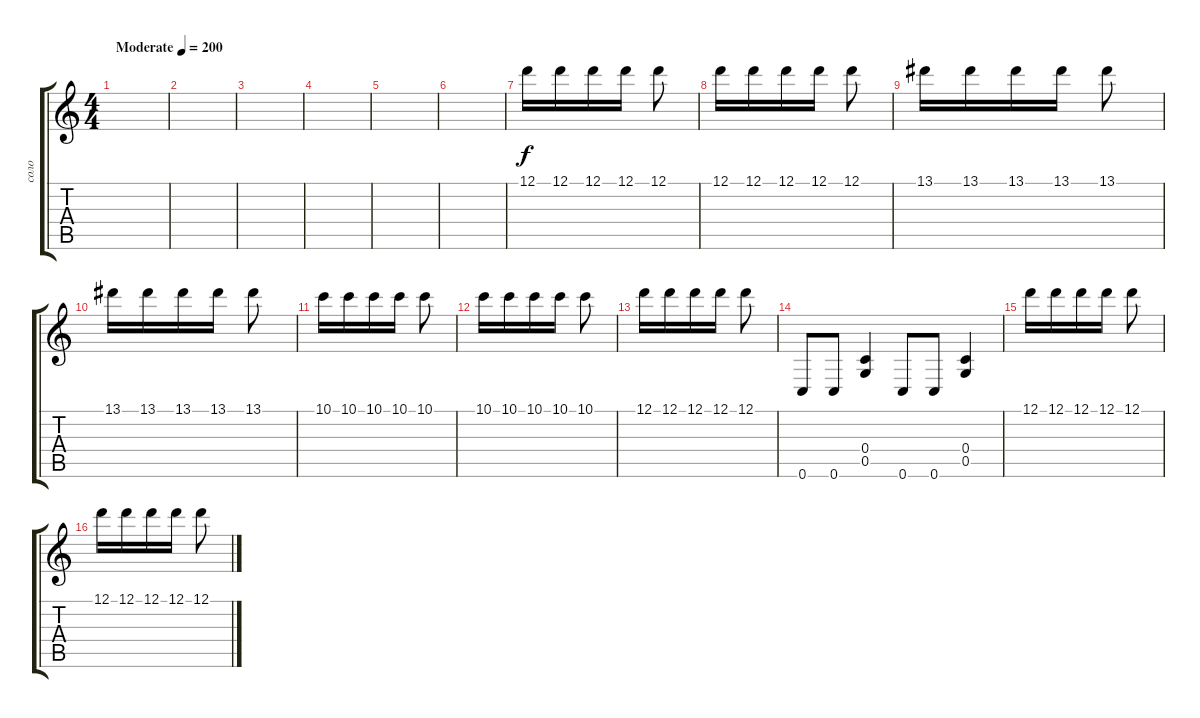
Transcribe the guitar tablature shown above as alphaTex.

\track ("соло" "соло") {instrument distortionguitar}
\staff {score tabs}
\tuning (D4 A3 F3 C3 G2 C2) {hide}
\ts (4 4)
\tempo (200 "Moderate")
\clef g2
\ks c
|
|
|
|
|
|
12.1.16 12.1.16 12.1.16 12.1.16 12.1.8 |
12.1.16 12.1.16 12.1.16 12.1.16 12.1.8 |
13.1.16 13.1.16 13.1.16 13.1.16 13.1.8 |
13.1.16 13.1.16 13.1.16 13.1.16 13.1.8 |
10.1.16 10.1.16 10.1.16 10.1.16 10.1.8 |
10.1.16 10.1.16 10.1.16 10.1.16 10.1.8 |
12.1.16 12.1.16 12.1.16 12.1.16 12.1.8 |
0.6.8 0.6.8 (0.4 0.5).4 0.6.8 0.6.8 (0.4 0.5).4 |
12.1.16 12.1.16 12.1.16 12.1.16 12.1.8 |
12.1.16 12.1.16 12.1.16 12.1.16 12.1.8
